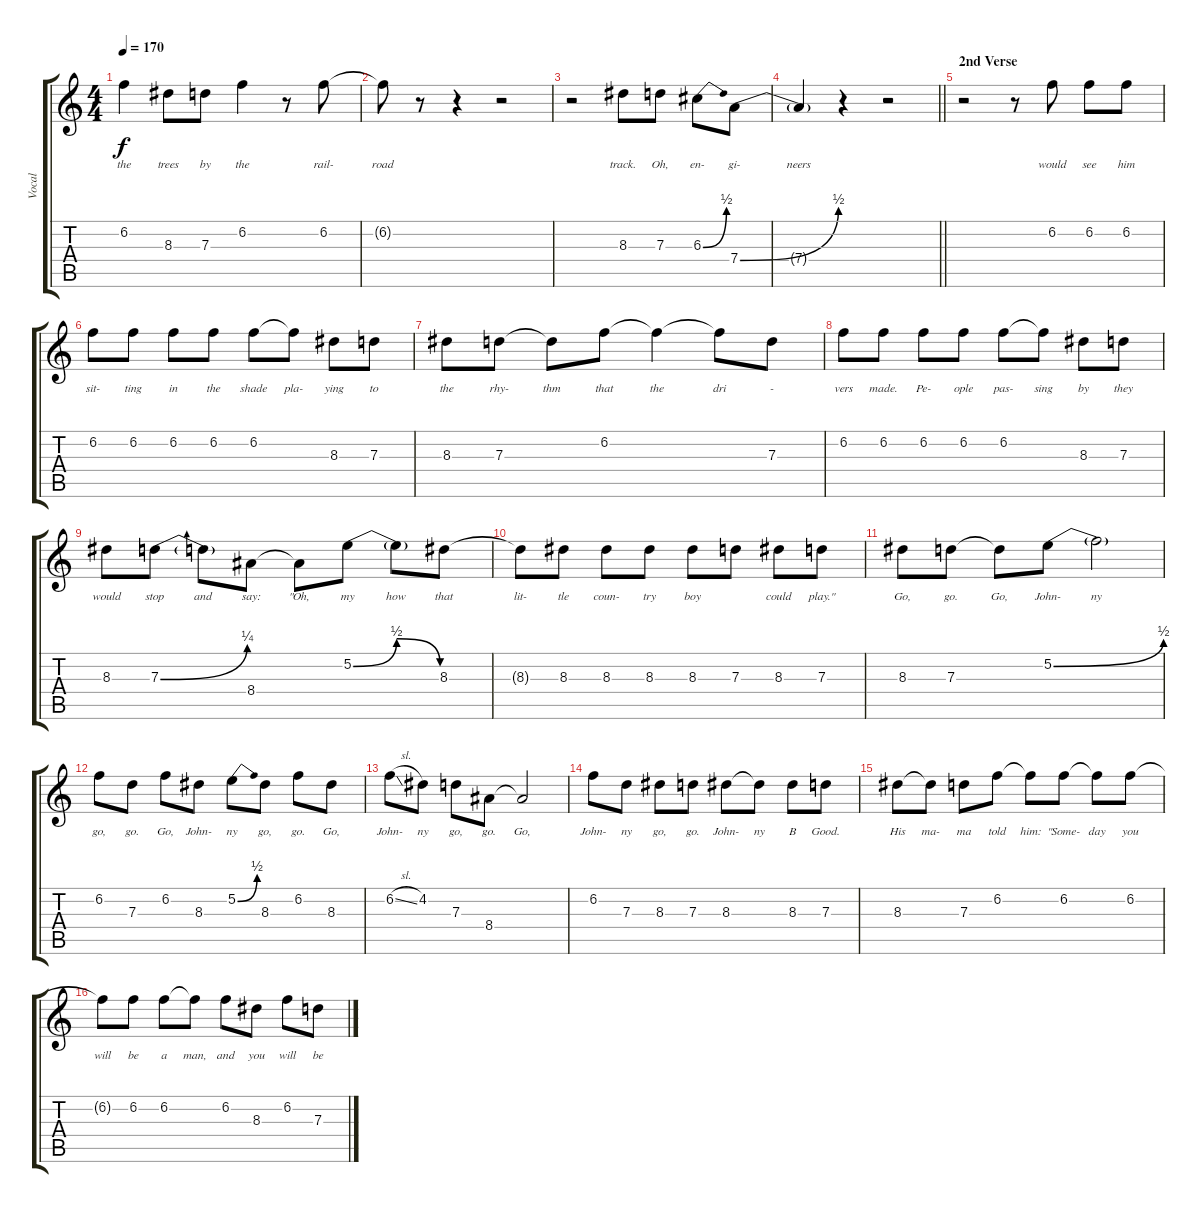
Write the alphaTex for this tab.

\track ("Vocal" "Vocal") {instrument electricguitarjazz}
\staff {score tabs}
\tuning (E4 B3 G3 D3 A2 E2) {hide}
\ts (4 4)
\tempo 170
\clef g2
\ks c
6.2{t}.4{lyrics (0 "the") lyrics (1 "") lyrics (2 "") lyrics (3 "") lyrics (4 "") dy f} 8.3.8{lyrics (0 "trees") lyrics (1 "") lyrics (2 "") lyrics (3 "") lyrics (4 "")} 7.3.8{lyrics (0 "by") lyrics (1 "") lyrics (2 "") lyrics (3 "") lyrics (4 "")} 6.2.4{lyrics (0 "the") lyrics (1 "") lyrics (2 "") lyrics (3 "") lyrics (4 "")} r.8 6.2.8{lyrics (0 "rail-") lyrics (1 "") lyrics (2 "") lyrics (3 "") lyrics (4 "")} |
6.2{t}.8{lyrics (0 "road") lyrics (1 "") lyrics (2 "") lyrics (3 "") lyrics (4 "")} r.8 r.4 r.2 |
r.2 8.3.8{lyrics (0 "track.") lyrics (1 "") lyrics (2 "") lyrics (3 "") lyrics (4 "")} 7.3.8{lyrics (0 "Oh,") lyrics (1 "") lyrics (2 "") lyrics (3 "") lyrics (4 "")} 6.3{be (bend 0 0 60 2)}.8{lyrics (0 "en-") lyrics (1 "") lyrics (2 "") lyrics (3 "") lyrics (4 "")} 7.4{be (bend 0 0 60 2)}.8{lyrics (0 "gi-") lyrics (1 "") lyrics (2 "") lyrics (3 "") lyrics (4 "")} |
\barLineRight lightlight
7.4{t}.4{lyrics (0 "neers") lyrics (1 "") lyrics (2 "") lyrics (3 "") lyrics (4 "")} r.4 r.2 |
\section ("" "2nd Verse")
r.2 r.8 6.2.8{lyrics (0 "would") lyrics (1 "") lyrics (2 "") lyrics (3 "") lyrics (4 "")} 6.2.8{lyrics (0 "see") lyrics (1 "") lyrics (2 "") lyrics (3 "") lyrics (4 "")} 6.2.8{lyrics (0 "him") lyrics (1 "") lyrics (2 "") lyrics (3 "") lyrics (4 "")} |
6.2.8{lyrics (0 "sit-") lyrics (1 "") lyrics (2 "") lyrics (3 "") lyrics (4 "")} 6.2.8{lyrics (0 "ting") lyrics (1 "") lyrics (2 "") lyrics (3 "") lyrics (4 "")} 6.2.8{lyrics (0 "in") lyrics (1 "") lyrics (2 "") lyrics (3 "") lyrics (4 "")} 6.2.8{lyrics (0 "the") lyrics (1 "") lyrics (2 "") lyrics (3 "") lyrics (4 "")} 6.2.8{lyrics (0 "shade") lyrics (1 "") lyrics (2 "") lyrics (3 "") lyrics (4 "")} 6.2{t}.8{lyrics (0 "pla-") lyrics (1 "") lyrics (2 "") lyrics (3 "") lyrics (4 "")} 8.3.8{lyrics (0 "ying") lyrics (1 "") lyrics (2 "") lyrics (3 "") lyrics (4 "")} 7.3.8{lyrics (0 "to") lyrics (1 "") lyrics (2 "") lyrics (3 "") lyrics (4 "")} |
8.3.8{lyrics (0 "the") lyrics (1 "") lyrics (2 "") lyrics (3 "") lyrics (4 "")} 7.3.8{lyrics (0 "rhy-") lyrics (1 "") lyrics (2 "") lyrics (3 "") lyrics (4 "")} 7.3{t}.8{lyrics (0 "thm") lyrics (1 "") lyrics (2 "") lyrics (3 "") lyrics (4 "")} 6.2.8{lyrics (0 "that") lyrics (1 "") lyrics (2 "") lyrics (3 "") lyrics (4 "")} 6.2{t}.4{lyrics (0 "the") lyrics (1 "") lyrics (2 "") lyrics (3 "") lyrics (4 "")} 6.2{t}.8{lyrics (0 "dri") lyrics (1 "") lyrics (2 "") lyrics (3 "") lyrics (4 "")} 7.3.8{lyrics (0 "-") lyrics (1 "") lyrics (2 "") lyrics (3 "") lyrics (4 "")} |
6.2.8{lyrics (0 "vers") lyrics (1 "") lyrics (2 "") lyrics (3 "") lyrics (4 "")} 6.2.8{lyrics (0 "made.") lyrics (1 "") lyrics (2 "") lyrics (3 "") lyrics (4 "")} 6.2.8{lyrics (0 "Pe-") lyrics (1 "") lyrics (2 "") lyrics (3 "") lyrics (4 "")} 6.2.8{lyrics (0 "ople") lyrics (1 "") lyrics (2 "") lyrics (3 "") lyrics (4 "")} 6.2.8{lyrics (0 "pas-") lyrics (1 "") lyrics (2 "") lyrics (3 "") lyrics (4 "")} 6.2{t}.8{lyrics (0 "sing") lyrics (1 "") lyrics (2 "") lyrics (3 "") lyrics (4 "")} 8.3.8{lyrics (0 "by") lyrics (1 "") lyrics (2 "") lyrics (3 "") lyrics (4 "")} 7.3.8{lyrics (0 "they") lyrics (1 "") lyrics (2 "") lyrics (3 "") lyrics (4 "")} |
8.3.8{lyrics (0 "would") lyrics (1 "") lyrics (2 "") lyrics (3 "") lyrics (4 "")} 7.3{be (bend 0 0 60 1)}.8{lyrics (0 "stop") lyrics (1 "") lyrics (2 "") lyrics (3 "") lyrics (4 "")} 7.3{t}.8{lyrics (0 "and") lyrics (1 "") lyrics (2 "") lyrics (3 "") lyrics (4 "")} 8.4.8{lyrics (0 "say:") lyrics (1 "") lyrics (2 "") lyrics (3 "") lyrics (4 "")} 8.4{t}.8{lyrics (0 "\"Oh,") lyrics (1 "") lyrics (2 "") lyrics (3 "") lyrics (4 "")} 5.2{be (bendrelease 0 0 15 2 45 2 60 0)}.8{lyrics (0 "my") lyrics (1 "") lyrics (2 "") lyrics (3 "") lyrics (4 "")} 5.2{t}.8{lyrics (0 "how") lyrics (1 "") lyrics (2 "") lyrics (3 "") lyrics (4 "")} 8.3.8{lyrics (0 "that") lyrics (1 "") lyrics (2 "") lyrics (3 "") lyrics (4 "")} |
8.3{t}.8{lyrics (0 "lit-") lyrics (1 "") lyrics (2 "") lyrics (3 "") lyrics (4 "")} 8.3.8{lyrics (0 "tle") lyrics (1 "") lyrics (2 "") lyrics (3 "") lyrics (4 "")} 8.3.8{lyrics (0 "coun-") lyrics (1 "") lyrics (2 "") lyrics (3 "") lyrics (4 "")} 8.3.8{lyrics (0 "try") lyrics (1 "") lyrics (2 "") lyrics (3 "") lyrics (4 "")} 8.3.8{lyrics (0 "boy") lyrics (1 "") lyrics (2 "") lyrics (3 "") lyrics (4 "")} 7.3.8{lyrics (0 "") lyrics (1 "") lyrics (2 "") lyrics (3 "") lyrics (4 "")} 8.3.8{lyrics (0 "could") lyrics (1 "") lyrics (2 "") lyrics (3 "") lyrics (4 "")} 7.3.8{lyrics (0 "play.\"") lyrics (1 "") lyrics (2 "") lyrics (3 "") lyrics (4 "")} |
8.3.8{lyrics (0 "Go,") lyrics (1 "") lyrics (2 "") lyrics (3 "") lyrics (4 "")} 7.3.8{lyrics (0 "go.") lyrics (1 "") lyrics (2 "") lyrics (3 "") lyrics (4 "")} 7.3{t}.8{lyrics (0 "Go,") lyrics (1 "") lyrics (2 "") lyrics (3 "") lyrics (4 "")} 5.2{be (bend 0 0 60 2)}.8{lyrics (0 "John-") lyrics (1 "") lyrics (2 "") lyrics (3 "") lyrics (4 "")} 5.2{t}.2{lyrics (0 "ny") lyrics (1 "") lyrics (2 "") lyrics (3 "") lyrics (4 "")} |
6.2.8{lyrics (0 "go,") lyrics (1 "") lyrics (2 "") lyrics (3 "") lyrics (4 "")} 7.3.8{lyrics (0 "go.") lyrics (1 "") lyrics (2 "") lyrics (3 "") lyrics (4 "")} 6.2.8{lyrics (0 "Go,") lyrics (1 "") lyrics (2 "") lyrics (3 "") lyrics (4 "")} 8.3.8{lyrics (0 "John-") lyrics (1 "") lyrics (2 "") lyrics (3 "") lyrics (4 "")} 5.2{be (bend 0 0 60 2)}.8{lyrics (0 "ny") lyrics (1 "") lyrics (2 "") lyrics (3 "") lyrics (4 "")} 8.3.8{lyrics (0 "go,") lyrics (1 "") lyrics (2 "") lyrics (3 "") lyrics (4 "")} 6.2.8{lyrics (0 "go.") lyrics (1 "") lyrics (2 "") lyrics (3 "") lyrics (4 "")} 8.3.8{lyrics (0 "Go,") lyrics (1 "") lyrics (2 "") lyrics (3 "") lyrics (4 "")} |
6.2{sl}.8{lyrics (0 "John-") lyrics (1 "") lyrics (2 "") lyrics (3 "") lyrics (4 "")} 4.2.8{lyrics (0 "ny") lyrics (1 "") lyrics (2 "") lyrics (3 "") lyrics (4 "")} 7.3.8{lyrics (0 "go,") lyrics (1 "") lyrics (2 "") lyrics (3 "") lyrics (4 "")} 8.4.8{lyrics (0 "go.") lyrics (1 "") lyrics (2 "") lyrics (3 "") lyrics (4 "")} 8.4{t}.2{lyrics (0 "Go,") lyrics (1 "") lyrics (2 "") lyrics (3 "") lyrics (4 "")} |
6.2.8{lyrics (0 "John-") lyrics (1 "") lyrics (2 "") lyrics (3 "") lyrics (4 "")} 7.3.8{lyrics (0 "ny") lyrics (1 "") lyrics (2 "") lyrics (3 "") lyrics (4 "")} 8.3.8{lyrics (0 "go,") lyrics (1 "") lyrics (2 "") lyrics (3 "") lyrics (4 "")} 7.3.8{lyrics (0 "go.") lyrics (1 "") lyrics (2 "") lyrics (3 "") lyrics (4 "")} 8.3.8{lyrics (0 "John-") lyrics (1 "") lyrics (2 "") lyrics (3 "") lyrics (4 "")} 8.3{t}.8{lyrics (0 "ny") lyrics (1 "") lyrics (2 "") lyrics (3 "") lyrics (4 "")} 8.3.8{lyrics (0 "B") lyrics (1 "") lyrics (2 "") lyrics (3 "") lyrics (4 "")} 7.3.8{lyrics (0 "Good.") lyrics (1 "") lyrics (2 "") lyrics (3 "") lyrics (4 "")} |
8.3.8{lyrics (0 "His") lyrics (1 "") lyrics (2 "") lyrics (3 "") lyrics (4 "")} 8.3{t}.8{lyrics (0 "ma-") lyrics (1 "") lyrics (2 "") lyrics (3 "") lyrics (4 "")} 7.3.8{lyrics (0 "ma") lyrics (1 "") lyrics (2 "") lyrics (3 "") lyrics (4 "")} 6.2.8{lyrics (0 "told") lyrics (1 "") lyrics (2 "") lyrics (3 "") lyrics (4 "")} 6.2{t}.8{lyrics (0 "him:") lyrics (1 "") lyrics (2 "") lyrics (3 "") lyrics (4 "")} 6.2.8{lyrics (0 "\"Some-") lyrics (1 "") lyrics (2 "") lyrics (3 "") lyrics (4 "")} 6.2{t}.8{lyrics (0 "day") lyrics (1 "") lyrics (2 "") lyrics (3 "") lyrics (4 "")} 6.2.8{lyrics (0 "you") lyrics (1 "") lyrics (2 "") lyrics (3 "") lyrics (4 "")} |
6.2{t}.8{lyrics (0 "will") lyrics (1 "") lyrics (2 "") lyrics (3 "") lyrics (4 "")} 6.2.8{lyrics (0 "be") lyrics (1 "") lyrics (2 "") lyrics (3 "") lyrics (4 "")} 6.2.8{lyrics (0 "a") lyrics (1 "") lyrics (2 "") lyrics (3 "") lyrics (4 "")} 6.2{t}.8{lyrics (0 "man,") lyrics (1 "") lyrics (2 "") lyrics (3 "") lyrics (4 "")} 6.2.8{lyrics (0 "and") lyrics (1 "") lyrics (2 "") lyrics (3 "") lyrics (4 "")} 8.3.8{lyrics (0 "you") lyrics (1 "") lyrics (2 "") lyrics (3 "") lyrics (4 "")} 6.2.8{lyrics (0 "will") lyrics (1 "") lyrics (2 "") lyrics (3 "") lyrics (4 "")} 7.3.8{lyrics (0 "be") lyrics (1 "") lyrics (2 "") lyrics (3 "") lyrics (4 "")}
